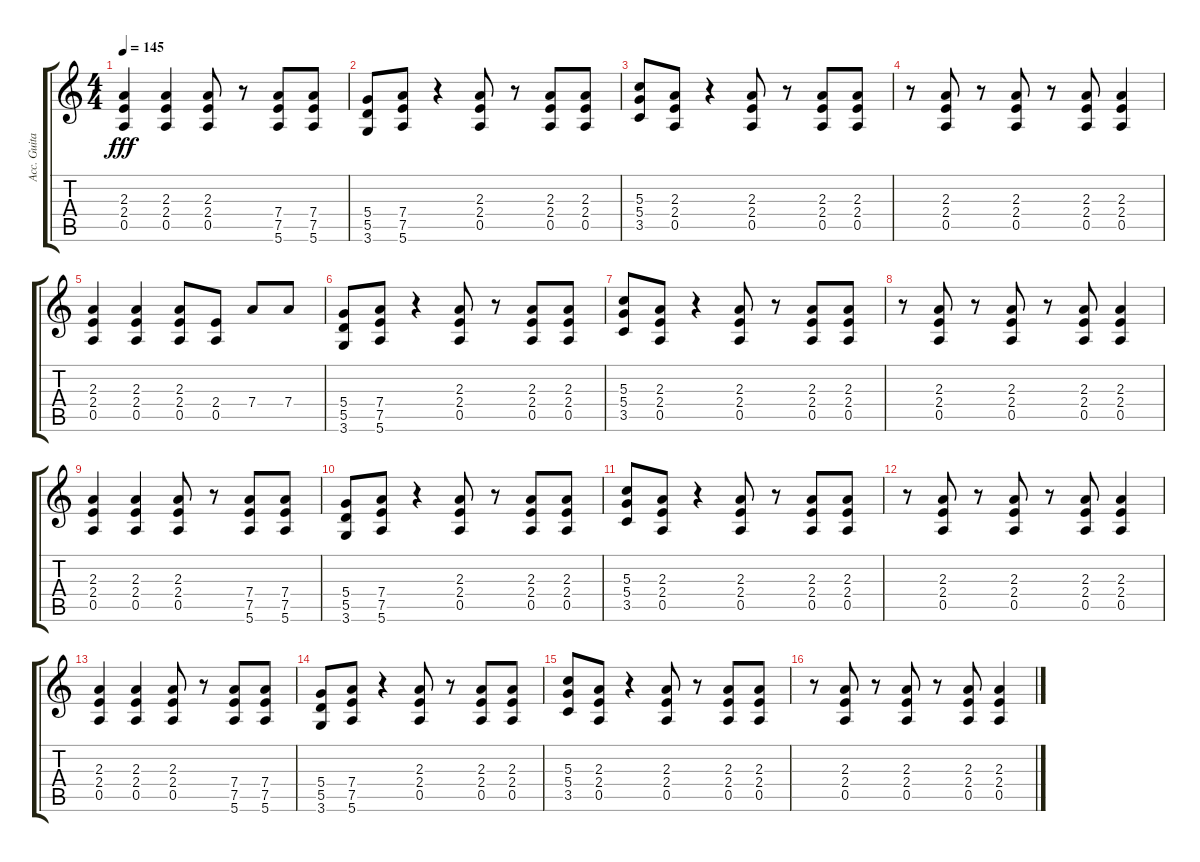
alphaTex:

\track ("Acc. Guitar right" "Acc. Guita") {instrument acousticguitarsteel}
\staff {score tabs}
\tuning (E4 B3 G3 D3 A2 E2) {hide}
\ts (4 4)
\tempo 145
\clef g2
\ks c
(2.3 2.4 0.5).4{dy fff} (2.3 2.4 0.5).4 (2.3 2.4 0.5).8 r.8 (7.4 7.5 5.6).8 (7.4 7.5 5.6).8 |
(5.4 5.5 3.6).8 (7.4 7.5 5.6).8 r.4 (2.3 2.4 0.5).8 r.8 (2.3 2.4 0.5).8 (2.3 2.4 0.5).8 |
(5.3 5.4 3.5).8 (2.3 2.4 0.5).8 r.4 (2.3 2.4 0.5).8 r.8 (2.3 2.4 0.5).8 (2.3 2.4 0.5).8 |
r.8 (2.3 2.4 0.5).8 r.8 (2.3 2.4 0.5).8 r.8 (2.3 2.4 0.5).8 (2.3 2.4 0.5).4 |
(2.3 2.4 0.5).4 (2.3 2.4 0.5).4 (2.3 2.4 0.5).8 (2.4 0.5).8 7.4.8 7.4.8 |
(5.4 5.5 3.6).8 (7.4 7.5 5.6).8 r.4 (2.3 2.4 0.5).8 r.8 (2.3 2.4 0.5).8 (2.3 2.4 0.5).8 |
(5.3 5.4 3.5).8 (2.3 2.4 0.5).8 r.4 (2.3 2.4 0.5).8 r.8 (2.3 2.4 0.5).8 (2.3 2.4 0.5).8 |
r.8 (2.3 2.4 0.5).8 r.8 (2.3 2.4 0.5).8 r.8 (2.3 2.4 0.5).8 (2.3 2.4 0.5).4 |
(2.3 2.4 0.5).4 (2.3 2.4 0.5).4 (2.3 2.4 0.5).8 r.8 (7.4 7.5 5.6).8 (7.4 7.5 5.6).8 |
(5.4 5.5 3.6).8 (7.4 7.5 5.6).8 r.4 (2.3 2.4 0.5).8 r.8 (2.3 2.4 0.5).8 (2.3 2.4 0.5).8 |
(5.3 5.4 3.5).8 (2.3 2.4 0.5).8 r.4 (2.3 2.4 0.5).8 r.8 (2.3 2.4 0.5).8 (2.3 2.4 0.5).8 |
r.8 (2.3 2.4 0.5).8 r.8 (2.3 2.4 0.5).8 r.8 (2.3 2.4 0.5).8 (2.3 2.4 0.5).4 |
(2.3 2.4 0.5).4 (2.3 2.4 0.5).4 (2.3 2.4 0.5).8 r.8 (7.4 7.5 5.6).8 (7.4 7.5 5.6).8 |
(5.4 5.5 3.6).8 (7.4 7.5 5.6).8 r.4 (2.3 2.4 0.5).8 r.8 (2.3 2.4 0.5).8 (2.3 2.4 0.5).8 |
(5.3 5.4 3.5).8 (2.3 2.4 0.5).8 r.4 (2.3 2.4 0.5).8 r.8 (2.3 2.4 0.5).8 (2.3 2.4 0.5).8 |
r.8 (2.3 2.4 0.5).8 r.8 (2.3 2.4 0.5).8 r.8 (2.3 2.4 0.5).8 (2.3 2.4 0.5).4
